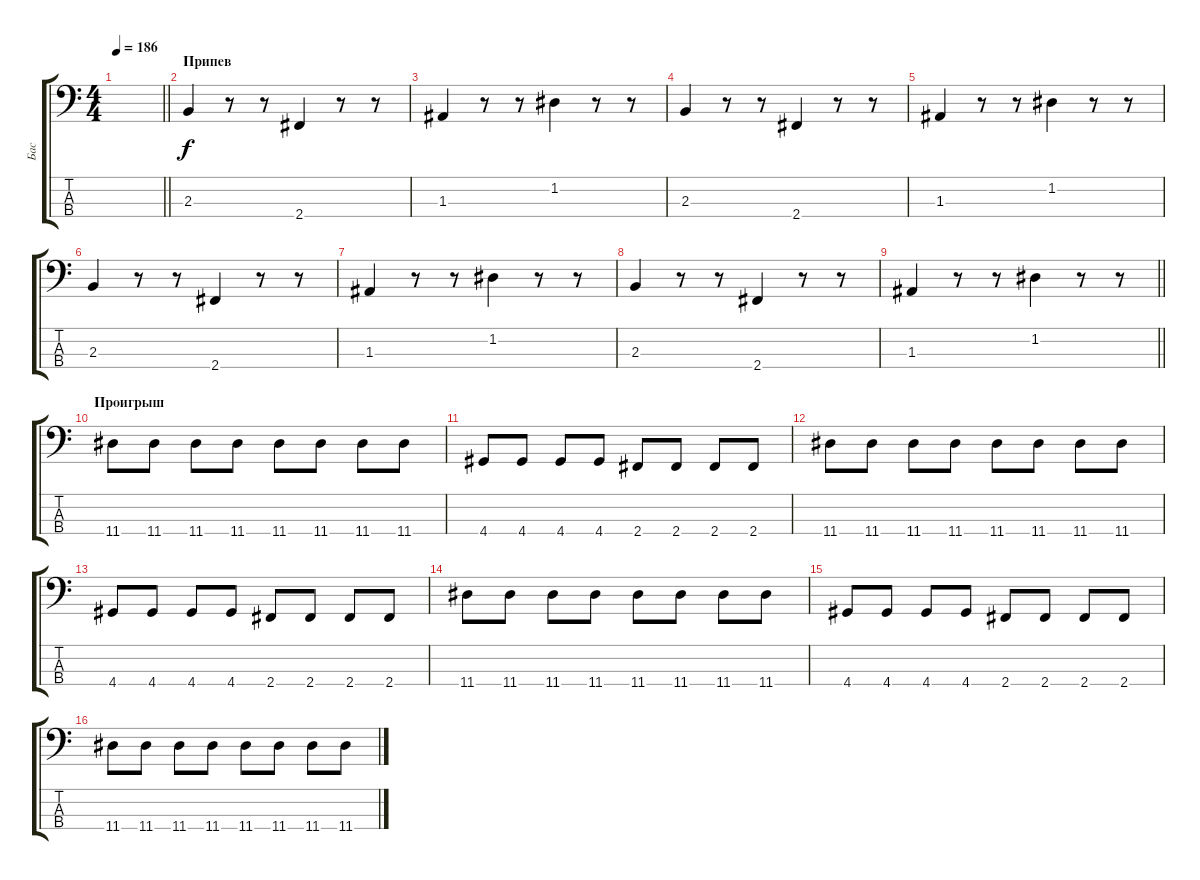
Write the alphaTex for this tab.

\track ("Бас" "Бас") {instrument electricbasspick}
\staff {score tabs}
\tuning (G2 D2 A1 E1) {hide}
\ts (4 4)
\tempo 186
\clef f4
\barLineRight lightlight
\ks c
|
\section ("" "Припев")
2.3.4 r.8 r.8 2.4.4 r.8 r.8 |
1.3.4 r.8 r.8 1.2.4 r.8 r.8 |
2.3.4 r.8 r.8 2.4.4 r.8 r.8 |
1.3.4 r.8 r.8 1.2.4 r.8 r.8 |
2.3.4 r.8 r.8 2.4.4 r.8 r.8 |
1.3.4 r.8 r.8 1.2.4 r.8 r.8 |
2.3.4 r.8 r.8 2.4.4 r.8 r.8 |
\barLineRight lightlight
1.3.4 r.8 r.8 1.2.4 r.8 r.8 |
\section ("" "Проигрыш")
11.4.8 11.4.8 11.4.8 11.4.8 11.4.8 11.4.8 11.4.8 11.4.8 |
4.4.8 4.4.8 4.4.8 4.4.8 2.4.8 2.4.8 2.4.8 2.4.8 |
11.4.8 11.4.8 11.4.8 11.4.8 11.4.8 11.4.8 11.4.8 11.4.8 |
4.4.8 4.4.8 4.4.8 4.4.8 2.4.8 2.4.8 2.4.8 2.4.8 |
11.4.8 11.4.8 11.4.8 11.4.8 11.4.8 11.4.8 11.4.8 11.4.8 |
4.4.8 4.4.8 4.4.8 4.4.8 2.4.8 2.4.8 2.4.8 2.4.8 |
11.4.8 11.4.8 11.4.8 11.4.8 11.4.8 11.4.8 11.4.8 11.4.8
